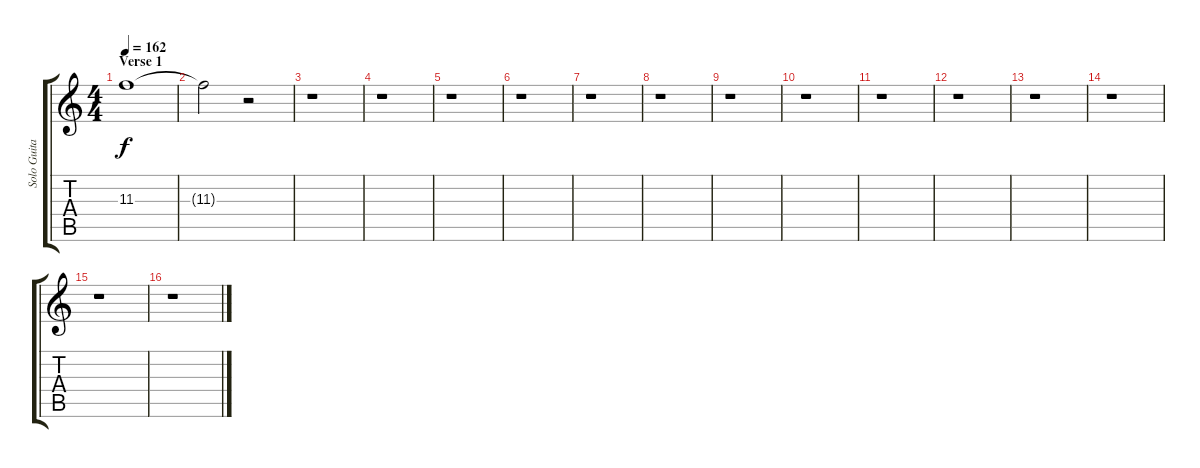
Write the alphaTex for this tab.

\track ("Solo Guitar" "Solo Guita") {instrument distortionguitar}
\staff {score tabs}
\tuning (Eb4 Bb3 Gb3 Db3 Ab2 Eb2) {hide}
\ts (4 4)
\section ("" "Verse 1")
\tempo 162
\clef g2
\ks c
11.3.1{dy f} |
11.3{t}.2 r.2 |
r.1 |
r.1 |
r.1 |
r.1 |
r.1 |
r.1 |
r.1 |
r.1 |
r.1 |
r.1 |
r.1 |
r.1 |
r.1 |
r.1
